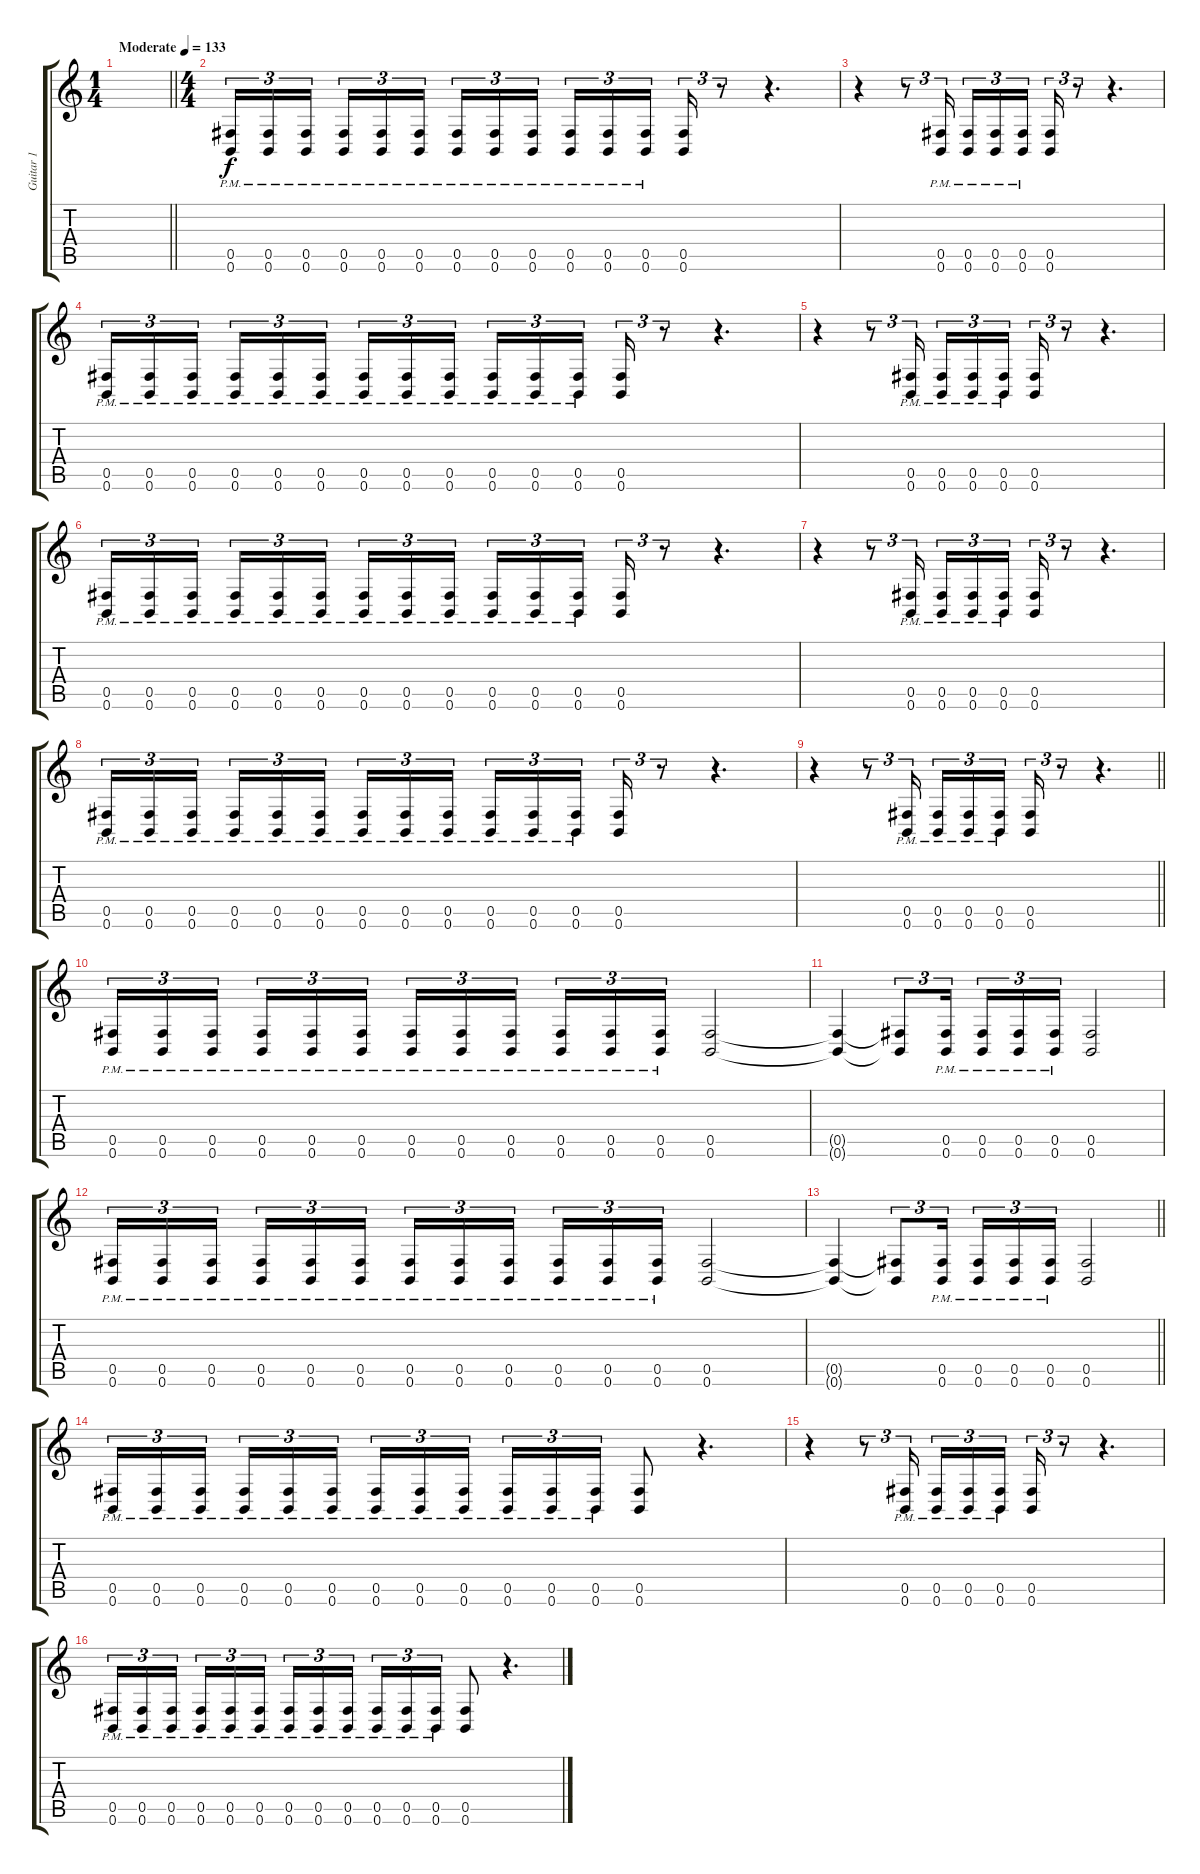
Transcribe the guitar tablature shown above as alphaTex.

\track ("Guitar 1" "Guitar 1") {instrument distortionguitar}
\staff {score tabs}
\tuning (Db4 Ab3 E3 B2 Gb2 B1) {hide}
\ts (1 4)
\tempo (133 "Moderate")
\clef g2
\barLineRight lightlight
\ks c
|
\ts (4 4)
(0.5{pm} 0.6{pm}).16{tu (3 2)} (0.5{pm} 0.6{pm}).16{tu (3 2)} (0.5{pm} 0.6{pm}).16{tu (3 2) beam splitsecondary} (0.5{pm} 0.6{pm}).16{tu (3 2)} (0.5{pm} 0.6{pm}).16{tu (3 2)} (0.5{pm} 0.6{pm}).16{tu (3 2)} (0.5{pm} 0.6{pm}).16{tu (3 2)} (0.5{pm} 0.6{pm}).16{tu (3 2)} (0.5{pm} 0.6{pm}).16{tu (3 2) beam splitsecondary} (0.5{pm} 0.6{pm}).16{tu (3 2)} (0.5{pm} 0.6{pm}).16{tu (3 2)} (0.5{pm} 0.6{pm}).16{tu (3 2)} (0.5 0.6).16{tu (3 2)} r.8{tu (3 2)} r.4{d} |
r.4 r.8{tu (3 2)} (0.5{pm} 0.6{pm}).16{tu (3 2) beam splitsecondary} (0.5{pm} 0.6{pm}).16{tu (3 2)} (0.5{pm} 0.6{pm}).16{tu (3 2)} (0.5{pm} 0.6{pm}).16{tu (3 2)} (0.5 0.6).16{tu (3 2)} r.8{tu (3 2)} r.4{d} |
(0.5{pm} 0.6{pm}).16{tu (3 2)} (0.5{pm} 0.6{pm}).16{tu (3 2)} (0.5{pm} 0.6{pm}).16{tu (3 2) beam splitsecondary} (0.5{pm} 0.6{pm}).16{tu (3 2)} (0.5{pm} 0.6{pm}).16{tu (3 2)} (0.5{pm} 0.6{pm}).16{tu (3 2)} (0.5{pm} 0.6{pm}).16{tu (3 2)} (0.5{pm} 0.6{pm}).16{tu (3 2)} (0.5{pm} 0.6{pm}).16{tu (3 2) beam splitsecondary} (0.5{pm} 0.6{pm}).16{tu (3 2)} (0.5{pm} 0.6{pm}).16{tu (3 2)} (0.5{pm} 0.6{pm}).16{tu (3 2)} (0.5 0.6).16{tu (3 2)} r.8{tu (3 2)} r.4{d} |
r.4 r.8{tu (3 2)} (0.5{pm} 0.6{pm}).16{tu (3 2) beam splitsecondary} (0.5{pm} 0.6{pm}).16{tu (3 2)} (0.5{pm} 0.6{pm}).16{tu (3 2)} (0.5{pm} 0.6{pm}).16{tu (3 2)} (0.5 0.6).16{tu (3 2)} r.8{tu (3 2)} r.4{d} |
(0.5{pm} 0.6{pm}).16{tu (3 2)} (0.5{pm} 0.6{pm}).16{tu (3 2)} (0.5{pm} 0.6{pm}).16{tu (3 2) beam splitsecondary} (0.5{pm} 0.6{pm}).16{tu (3 2)} (0.5{pm} 0.6{pm}).16{tu (3 2)} (0.5{pm} 0.6{pm}).16{tu (3 2)} (0.5{pm} 0.6{pm}).16{tu (3 2)} (0.5{pm} 0.6{pm}).16{tu (3 2)} (0.5{pm} 0.6{pm}).16{tu (3 2) beam splitsecondary} (0.5{pm} 0.6{pm}).16{tu (3 2)} (0.5{pm} 0.6{pm}).16{tu (3 2)} (0.5{pm} 0.6{pm}).16{tu (3 2)} (0.5 0.6).16{tu (3 2)} r.8{tu (3 2)} r.4{d} |
r.4 r.8{tu (3 2)} (0.5{pm} 0.6{pm}).16{tu (3 2) beam splitsecondary} (0.5{pm} 0.6{pm}).16{tu (3 2)} (0.5{pm} 0.6{pm}).16{tu (3 2)} (0.5{pm} 0.6{pm}).16{tu (3 2)} (0.5 0.6).16{tu (3 2)} r.8{tu (3 2)} r.4{d} |
(0.5{pm} 0.6{pm}).16{tu (3 2)} (0.5{pm} 0.6{pm}).16{tu (3 2)} (0.5{pm} 0.6{pm}).16{tu (3 2) beam splitsecondary} (0.5{pm} 0.6{pm}).16{tu (3 2)} (0.5{pm} 0.6{pm}).16{tu (3 2)} (0.5{pm} 0.6{pm}).16{tu (3 2)} (0.5{pm} 0.6{pm}).16{tu (3 2)} (0.5{pm} 0.6{pm}).16{tu (3 2)} (0.5{pm} 0.6{pm}).16{tu (3 2) beam splitsecondary} (0.5{pm} 0.6{pm}).16{tu (3 2)} (0.5{pm} 0.6{pm}).16{tu (3 2)} (0.5{pm} 0.6{pm}).16{tu (3 2)} (0.5 0.6).16{tu (3 2)} r.8{tu (3 2)} r.4{d} |
\barLineRight lightlight
r.4 r.8{tu (3 2)} (0.5{pm} 0.6{pm}).16{tu (3 2) beam splitsecondary} (0.5{pm} 0.6{pm}).16{tu (3 2)} (0.5{pm} 0.6{pm}).16{tu (3 2)} (0.5{pm} 0.6{pm}).16{tu (3 2)} (0.5 0.6).16{tu (3 2)} r.8{tu (3 2)} r.4{d} |
(0.5{pm} 0.6{pm}).16{tu (3 2)} (0.5{pm} 0.6{pm}).16{tu (3 2)} (0.5{pm} 0.6{pm}).16{tu (3 2) beam splitsecondary} (0.5{pm} 0.6{pm}).16{tu (3 2)} (0.5{pm} 0.6{pm}).16{tu (3 2)} (0.5{pm} 0.6{pm}).16{tu (3 2)} (0.5{pm} 0.6{pm}).16{tu (3 2)} (0.5{pm} 0.6{pm}).16{tu (3 2)} (0.5{pm} 0.6{pm}).16{tu (3 2) beam splitsecondary} (0.5{pm} 0.6{pm}).16{tu (3 2)} (0.5{pm} 0.6{pm}).16{tu (3 2)} (0.5{pm} 0.6{pm}).16{tu (3 2)} (0.5 0.6).2 |
(0.5{t} 0.6{t}).4 (0.5{t} 0.6{t}).8{tu (3 2)} (0.5{pm} 0.6{pm}).16{tu (3 2) beam splitsecondary} (0.5{pm} 0.6{pm}).16{tu (3 2)} (0.5{pm} 0.6{pm}).16{tu (3 2)} (0.5{pm} 0.6{pm}).16{tu (3 2)} (0.5 0.6).2 |
(0.5{pm} 0.6{pm}).16{tu (3 2)} (0.5{pm} 0.6{pm}).16{tu (3 2)} (0.5{pm} 0.6{pm}).16{tu (3 2) beam splitsecondary} (0.5{pm} 0.6{pm}).16{tu (3 2)} (0.5{pm} 0.6{pm}).16{tu (3 2)} (0.5{pm} 0.6{pm}).16{tu (3 2)} (0.5{pm} 0.6{pm}).16{tu (3 2)} (0.5{pm} 0.6{pm}).16{tu (3 2)} (0.5{pm} 0.6{pm}).16{tu (3 2) beam splitsecondary} (0.5{pm} 0.6{pm}).16{tu (3 2)} (0.5{pm} 0.6{pm}).16{tu (3 2)} (0.5{pm} 0.6{pm}).16{tu (3 2)} (0.5 0.6).2 |
\barLineRight lightlight
(0.5{t} 0.6{t}).4 (0.5{t} 0.6{t}).8{tu (3 2)} (0.5{pm} 0.6{pm}).16{tu (3 2) beam splitsecondary} (0.5{pm} 0.6{pm}).16{tu (3 2)} (0.5{pm} 0.6{pm}).16{tu (3 2)} (0.5{pm} 0.6{pm}).16{tu (3 2)} (0.5 0.6).2 |
(0.5{pm} 0.6{pm}).16{tu (3 2)} (0.5{pm} 0.6{pm}).16{tu (3 2)} (0.5{pm} 0.6{pm}).16{tu (3 2) beam splitsecondary} (0.5{pm} 0.6{pm}).16{tu (3 2)} (0.5{pm} 0.6{pm}).16{tu (3 2)} (0.5{pm} 0.6{pm}).16{tu (3 2)} (0.5{pm} 0.6{pm}).16{tu (3 2)} (0.5{pm} 0.6{pm}).16{tu (3 2)} (0.5{pm} 0.6{pm}).16{tu (3 2) beam splitsecondary} (0.5{pm} 0.6{pm}).16{tu (3 2)} (0.5{pm} 0.6{pm}).16{tu (3 2)} (0.5{pm} 0.6{pm}).16{tu (3 2)} (0.5 0.6).8 r.4{d} |
r.4 r.8{tu (3 2)} (0.5{pm} 0.6{pm}).16{tu (3 2) beam splitsecondary} (0.5{pm} 0.6{pm}).16{tu (3 2)} (0.5{pm} 0.6{pm}).16{tu (3 2)} (0.5{pm} 0.6{pm}).16{tu (3 2)} (0.5 0.6).16{tu (3 2)} r.8{tu (3 2)} r.4{d} |
(0.5{pm} 0.6{pm}).16{tu (3 2)} (0.5{pm} 0.6{pm}).16{tu (3 2)} (0.5{pm} 0.6{pm}).16{tu (3 2) beam splitsecondary} (0.5{pm} 0.6{pm}).16{tu (3 2)} (0.5{pm} 0.6{pm}).16{tu (3 2)} (0.5{pm} 0.6{pm}).16{tu (3 2)} (0.5{pm} 0.6{pm}).16{tu (3 2)} (0.5{pm} 0.6{pm}).16{tu (3 2)} (0.5{pm} 0.6{pm}).16{tu (3 2) beam splitsecondary} (0.5{pm} 0.6{pm}).16{tu (3 2)} (0.5{pm} 0.6{pm}).16{tu (3 2)} (0.5{pm} 0.6{pm}).16{tu (3 2)} (0.5 0.6).8 r.4{d}
